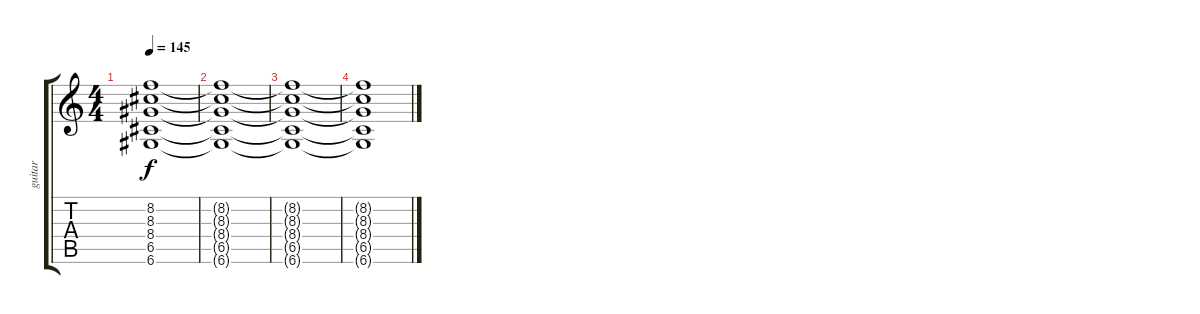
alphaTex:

\track ("guitar" "guitar") {instrument distortionguitar}
\staff {score tabs}
\tuning (D4 A3 F3 C3 G2 D2) {hide}
\ts (4 4)
\tempo 145
\clef g2
\ks c
(8.2{t} 8.3{t} 8.4{t} 6.5{t} 6.6{t}).1{dy f volume 0} |
(8.2{t} 8.3{t} 8.4{t} 6.5{t} 6.6{t}).1 |
(8.2{t} 8.3{t} 8.4{t} 6.5{t} 6.6{t}).1 |
(8.2{t} 8.3{t} 8.4{t} 6.5{t} 6.6{t}).1
